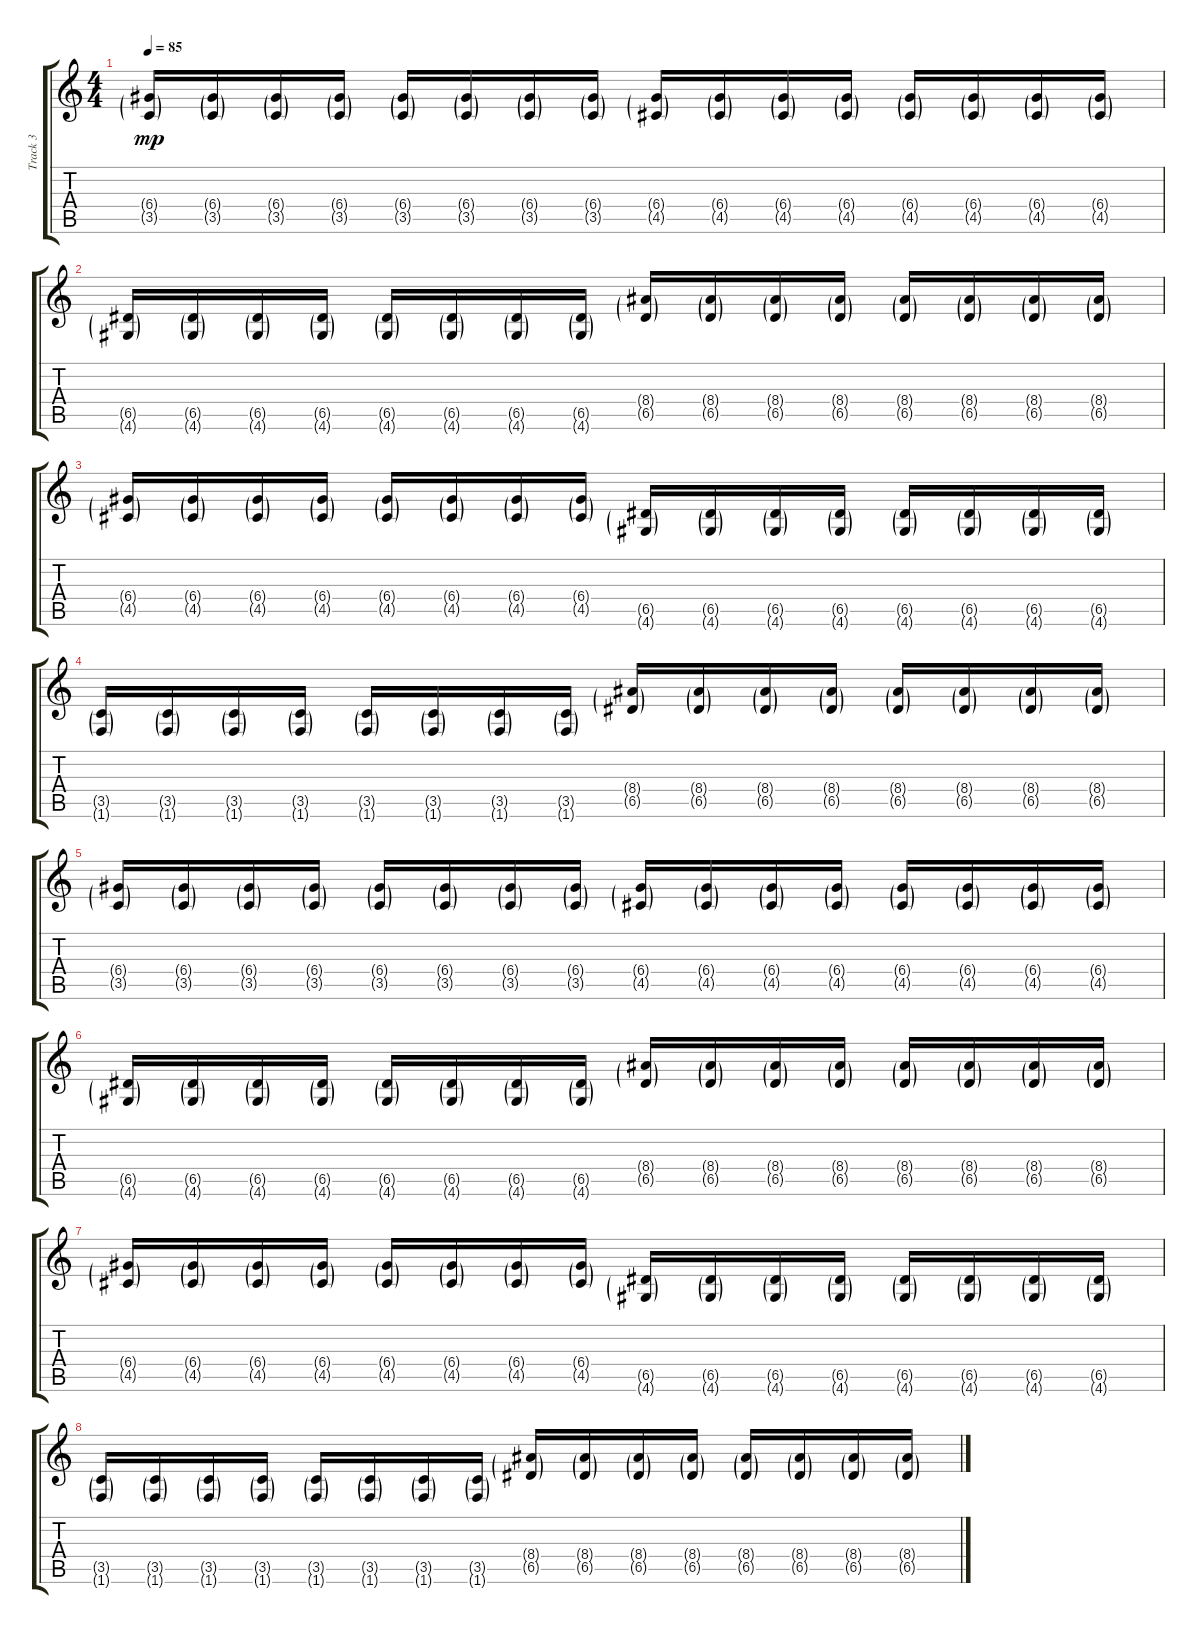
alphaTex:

\track ("Track 3" "Track 3") {instrument overdrivenguitar}
\staff {score tabs}
\tuning (E4 B3 G3 D3 A2 E2) {hide}
\ts (4 4)
\tempo 85
\clef g2
\ks c
(6.4{g} 3.5{g}).16{dy mp} (6.4{g} 3.5{g}).16 (6.4{g} 3.5{g}).16 (6.4{g} 3.5{g}).16 (6.4{g} 3.5{g}).16 (6.4{g} 3.5{g}).16 (6.4{g} 3.5{g}).16 (6.4{g} 3.5{g}).16 (6.4{g} 4.5{g}).16 (6.4{g} 4.5{g}).16 (6.4{g} 4.5{g}).16 (6.4{g} 4.5{g}).16 (6.4{g} 4.5{g}).16 (6.4{g} 4.5{g}).16 (6.4{g} 4.5{g}).16 (6.4{g} 4.5{g}).16 |
(6.5{g} 4.6{g}).16 (6.5{g} 4.6{g}).16 (6.5{g} 4.6{g}).16 (6.5{g} 4.6{g}).16 (6.5{g} 4.6{g}).16 (6.5{g} 4.6{g}).16 (6.5{g} 4.6{g}).16 (6.5{g} 4.6{g}).16 (8.4{g} 6.5{g}).16 (8.4{g} 6.5{g}).16 (8.4{g} 6.5{g}).16 (8.4{g} 6.5{g}).16 (8.4{g} 6.5{g}).16 (8.4{g} 6.5{g}).16 (8.4{g} 6.5{g}).16 (8.4{g} 6.5{g}).16 |
(6.4{g} 4.5{g}).16 (6.4{g} 4.5{g}).16 (6.4{g} 4.5{g}).16 (6.4{g} 4.5{g}).16 (6.4{g} 4.5{g}).16 (6.4{g} 4.5{g}).16 (6.4{g} 4.5{g}).16 (6.4{g} 4.5{g}).16 (6.5{g} 4.6{g}).16 (6.5{g} 4.6{g}).16 (6.5{g} 4.6{g}).16 (6.5{g} 4.6{g}).16 (6.5{g} 4.6{g}).16 (6.5{g} 4.6{g}).16 (6.5{g} 4.6{g}).16 (6.5{g} 4.6{g}).16 |
(3.5{g} 1.6{g}).16 (3.5{g} 1.6{g}).16 (3.5{g} 1.6{g}).16 (3.5{g} 1.6{g}).16 (3.5{g} 1.6{g}).16 (3.5{g} 1.6{g}).16 (3.5{g} 1.6{g}).16 (3.5{g} 1.6{g}).16 (8.4{g} 6.5{g}).16 (8.4{g} 6.5{g}).16 (8.4{g} 6.5{g}).16 (8.4{g} 6.5{g}).16 (8.4{g} 6.5{g}).16 (8.4{g} 6.5{g}).16 (8.4{g} 6.5{g}).16 (8.4{g} 6.5{g}).16 |
(6.4{g} 3.5{g}).16 (6.4{g} 3.5{g}).16 (6.4{g} 3.5{g}).16 (6.4{g} 3.5{g}).16 (6.4{g} 3.5{g}).16 (6.4{g} 3.5{g}).16 (6.4{g} 3.5{g}).16 (6.4{g} 3.5{g}).16 (6.4{g} 4.5{g}).16 (6.4{g} 4.5{g}).16 (6.4{g} 4.5{g}).16 (6.4{g} 4.5{g}).16 (6.4{g} 4.5{g}).16 (6.4{g} 4.5{g}).16 (6.4{g} 4.5{g}).16 (6.4{g} 4.5{g}).16 |
(6.5{g} 4.6{g}).16 (6.5{g} 4.6{g}).16 (6.5{g} 4.6{g}).16 (6.5{g} 4.6{g}).16 (6.5{g} 4.6{g}).16 (6.5{g} 4.6{g}).16 (6.5{g} 4.6{g}).16 (6.5{g} 4.6{g}).16 (8.4{g} 6.5{g}).16 (8.4{g} 6.5{g}).16 (8.4{g} 6.5{g}).16 (8.4{g} 6.5{g}).16 (8.4{g} 6.5{g}).16 (8.4{g} 6.5{g}).16 (8.4{g} 6.5{g}).16 (8.4{g} 6.5{g}).16 |
(6.4{g} 4.5{g}).16 (6.4{g} 4.5{g}).16 (6.4{g} 4.5{g}).16 (6.4{g} 4.5{g}).16 (6.4{g} 4.5{g}).16 (6.4{g} 4.5{g}).16 (6.4{g} 4.5{g}).16 (6.4{g} 4.5{g}).16 (6.5{g} 4.6{g}).16 (6.5{g} 4.6{g}).16 (6.5{g} 4.6{g}).16 (6.5{g} 4.6{g}).16 (6.5{g} 4.6{g}).16 (6.5{g} 4.6{g}).16 (6.5{g} 4.6{g}).16 (6.5{g} 4.6{g}).16 |
(3.5{g} 1.6{g}).16 (3.5{g} 1.6{g}).16 (3.5{g} 1.6{g}).16 (3.5{g} 1.6{g}).16 (3.5{g} 1.6{g}).16 (3.5{g} 1.6{g}).16 (3.5{g} 1.6{g}).16 (3.5{g} 1.6{g}).16 (8.4{g} 6.5{g}).16 (8.4{g} 6.5{g}).16 (8.4{g} 6.5{g}).16 (8.4{g} 6.5{g}).16 (8.4{g} 6.5{g}).16 (8.4{g} 6.5{g}).16 (8.4{g} 6.5{g}).16 (8.4{g} 6.5{g}).16
